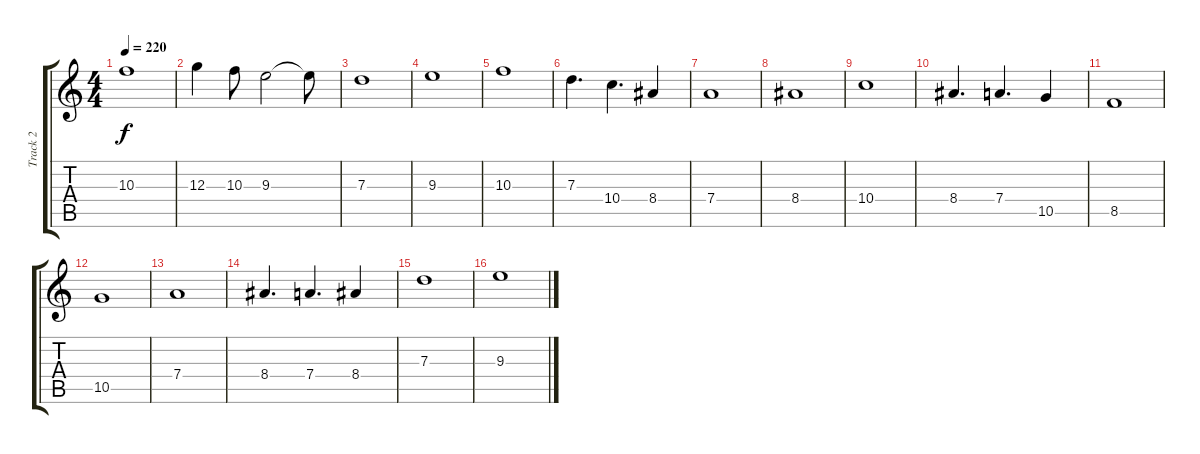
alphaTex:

\track ("Track 2" "Track 2") {instrument overdrivenguitar}
\staff {score tabs}
\tuning (E4 B3 G3 D3 A2 D2) {hide}
\ts (4 4)
\tempo 220
\clef g2
\ks c
10.3.1{dy f} |
12.3.4 10.3.8 9.3.2 9.3{t}.8 |
7.3.1 |
9.3.1 |
10.3.1 |
7.3.4{d} 10.4.4{d} 8.4.4 |
7.4.1 |
8.4.1 |
10.4.1 |
8.4.4{d} 7.4.4{d} 10.5.4 |
8.5.1 |
10.5.1 |
7.4.1 |
8.4.4{d} 7.4.4{d} 8.4.4 |
7.3.1 |
9.3.1
